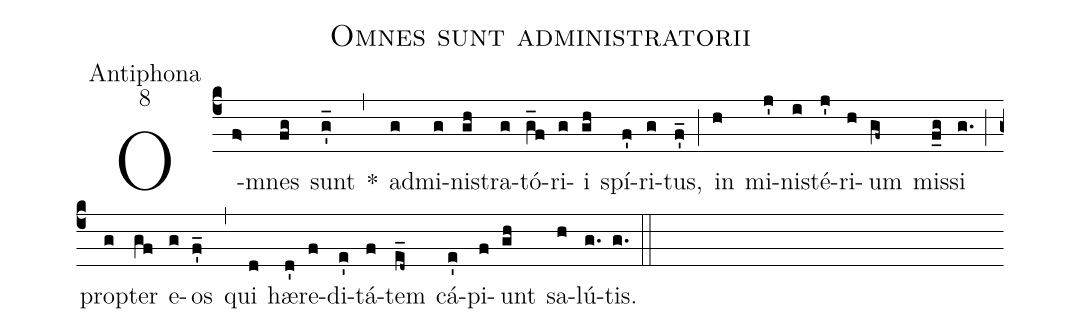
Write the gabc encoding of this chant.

name:Omnes sunt administratorii;
office-part:Antiphona;
mode:8;
%%
(c4) O(f>)mnes(fg) sunt(g_') *(,) ad(g)mi(g)ni(gh)stra(g)tó(g_f)ri(g)i(gh) spí(f')ri(g)tus,(f'_) (;) in(h) mi(j')ni(i)sté(j')ri(h)um(gf~) mis(f_g)si(g.) (;) pro(g)pter(gf) e(g)os(f'_) (,) qui(d) hæ(d')re(f)di(e')tá(f)tem(e_d~) cá(e')pi(f)unt(gh) sa(h)lú(g.)tis.(g.) (::)
